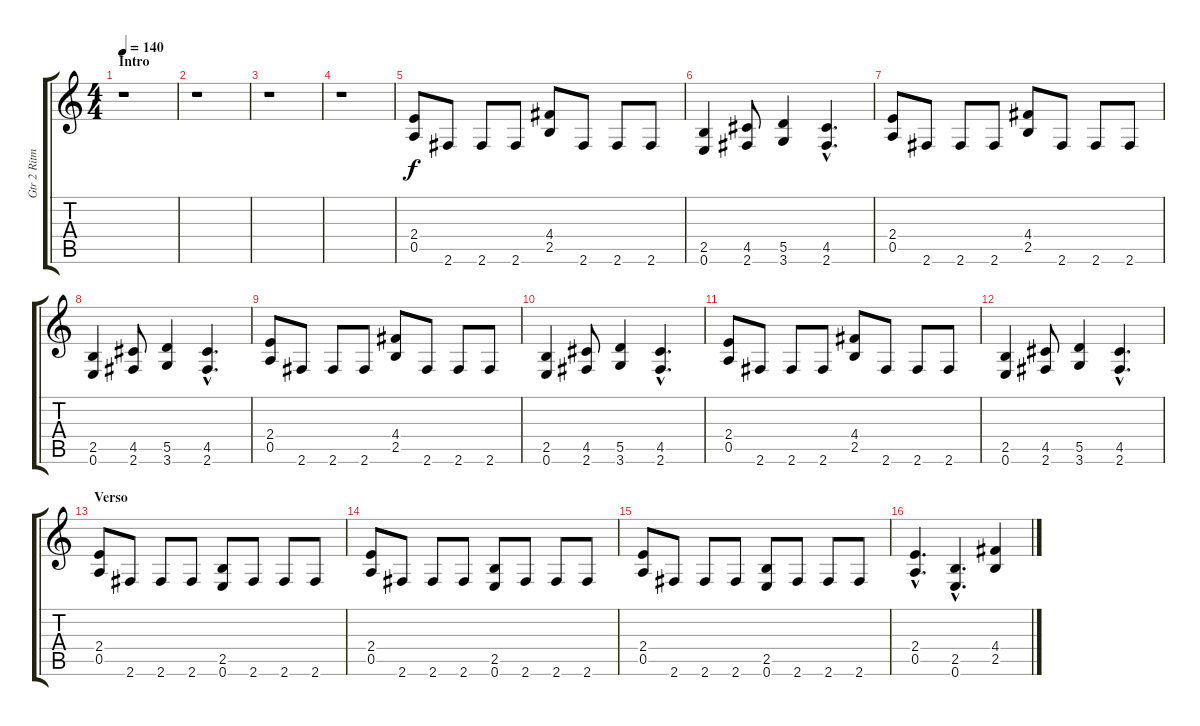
\track ("Gtr 2 Ritmo" "Gtr 2 Ritm") {instrument overdrivenguitar}
\staff {score tabs}
\tuning (E4 B3 G3 D3 A2 E2) {hide}
\ts (4 4)
\section ("" "Intro")
\tempo 140
\clef g2
\ks c
r.1{dy f instrument overdrivenguitar} |
r.1 |
r.1 |
r.1 |
(2.4 0.5).8 2.6.8 2.6.8 2.6.8 (4.4 2.5).8 2.6.8 2.6.8 2.6.8 |
(2.5 0.6).4 (4.5 2.6).8 (5.5 3.6).4 (4.5{hac} 2.6{hac}).4{d} |
(2.4 0.5).8 2.6.8 2.6.8 2.6.8 (4.4 2.5).8 2.6.8 2.6.8 2.6.8 |
(2.5 0.6).4 (4.5 2.6).8 (5.5 3.6).4 (4.5{hac} 2.6{hac}).4{d} |
(2.4 0.5).8 2.6.8 2.6.8 2.6.8 (4.4 2.5).8 2.6.8 2.6.8 2.6.8 |
(2.5 0.6).4 (4.5 2.6).8 (5.5 3.6).4 (4.5{hac} 2.6{hac}).4{d} |
(2.4 0.5).8 2.6.8 2.6.8 2.6.8 (4.4 2.5).8 2.6.8 2.6.8 2.6.8 |
(2.5 0.6).4 (4.5 2.6).8 (5.5 3.6).4 (4.5{hac} 2.6{hac}).4{d} |
\section ("" "Verso")
(2.4 0.5).8 2.6.8 2.6.8 2.6.8 (2.5 0.6).8 2.6.8 2.6.8 2.6.8 |
(2.4 0.5).8 2.6.8 2.6.8 2.6.8 (2.5 0.6).8 2.6.8 2.6.8 2.6.8 |
(2.4 0.5).8 2.6.8 2.6.8 2.6.8 (2.5 0.6).8 2.6.8 2.6.8 2.6.8 |
(2.4{hac} 0.5{hac}).4{d} (2.5{hac} 0.6{hac}).4{d} (4.4 2.5).4
